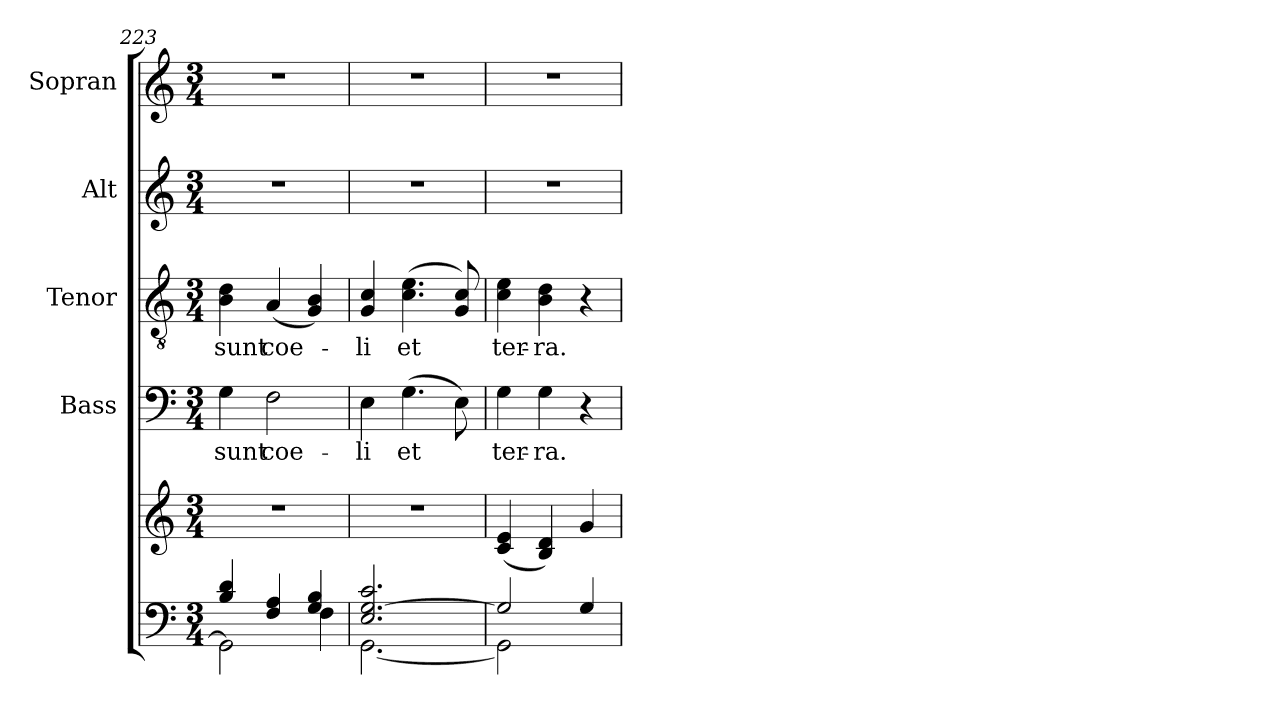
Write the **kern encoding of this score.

**kern	**kern	**kern	**text	**kern	**text	**kern	**kern
*part5	*part5	*part4	*part4	*part3	*part3	*part2	*part1
*staff6	*staff5	*staff4	*staff4	*staff3	*staff3	*staff2	*staff1
*	*	*I"Bass	*	*I"Tenor	*	*I"Alt	*I"Sopran
*	*	*I'B.	*	*I'T.	*	*I'A.	*I'S.
!!LO:PB:g=z
*clefF4	*clefG2	*clefF4	*	*clefGv2	*	*clefG2	*clefG2
*k[]	*k[]	*k[]	*	*k[]	*	*k[]	*k[]
*C:	*C:	*C:	*	*C:	*	*C:	*C:
*M3/4	*M3/4	*M3/4	*	*M3/4	*	*M3/4	*M3/4
=223	=223	=223	=223	=223	=223	=223	=223
*^	*	*	*	*	*	*	*
!	!	!	!	!LO:LY:b	!	!LO:LY:b	!	!
4B/ 4d/	2GG\]	2.r	4G\	sunt	4B\ 4d\	sunt	2.r	2.r
!	!	!	!	!LO:LY:b	!	!LO:LY:b	!	!
4F/ 4A/	.	.	2F\	coe-	(<4A/	coe-	.	.
4G/ 4B/	4F\	.	.	.	4G/ 4B/)	.	.	.
=224	=224	=224	=224	=224	=224	=224	=224	=224
!	!	!	!	!LO:LY:b	!	!LO:LY:b	!	!
2.E/ [>2.G/ 2.c/	[<2.GG\	2.r	4E\	-li	4G/ 4c/	-li	2.r	2.r
!	!	!	!	!LO:LY:b	!	!LO:LY:b	!	!
.	.	.	(>4.G\	et	(>4.c\ 4.e\	et	.	.
.	.	.	8E\)	.	8G/ 8c/)	.	.	.
=225	=225	=225	=225	=225	=225	=225	=225	=225
!	!	!	!	!LO:LY:b	!	!LO:LY:b	!	!
2G/]	2GG\]	(<4c/ 4e/	4G\	ter-	4c\ 4e\	ter-	2.r	2.r
!	!	!	!	!LO:LY:b	!	!LO:LY:b	!	!
.	.	4B/ 4d/)	4G\	-ra.	4B\ 4d\	-ra.	.	.
4G/	4ryy	4g/	4r	.	4r	.	.	.
*v	*v	*	*	*	*	*	*	*
=	=	=	=	=	=	=	=
*-	*-	*-	*-	*-	*-	*-	*-
